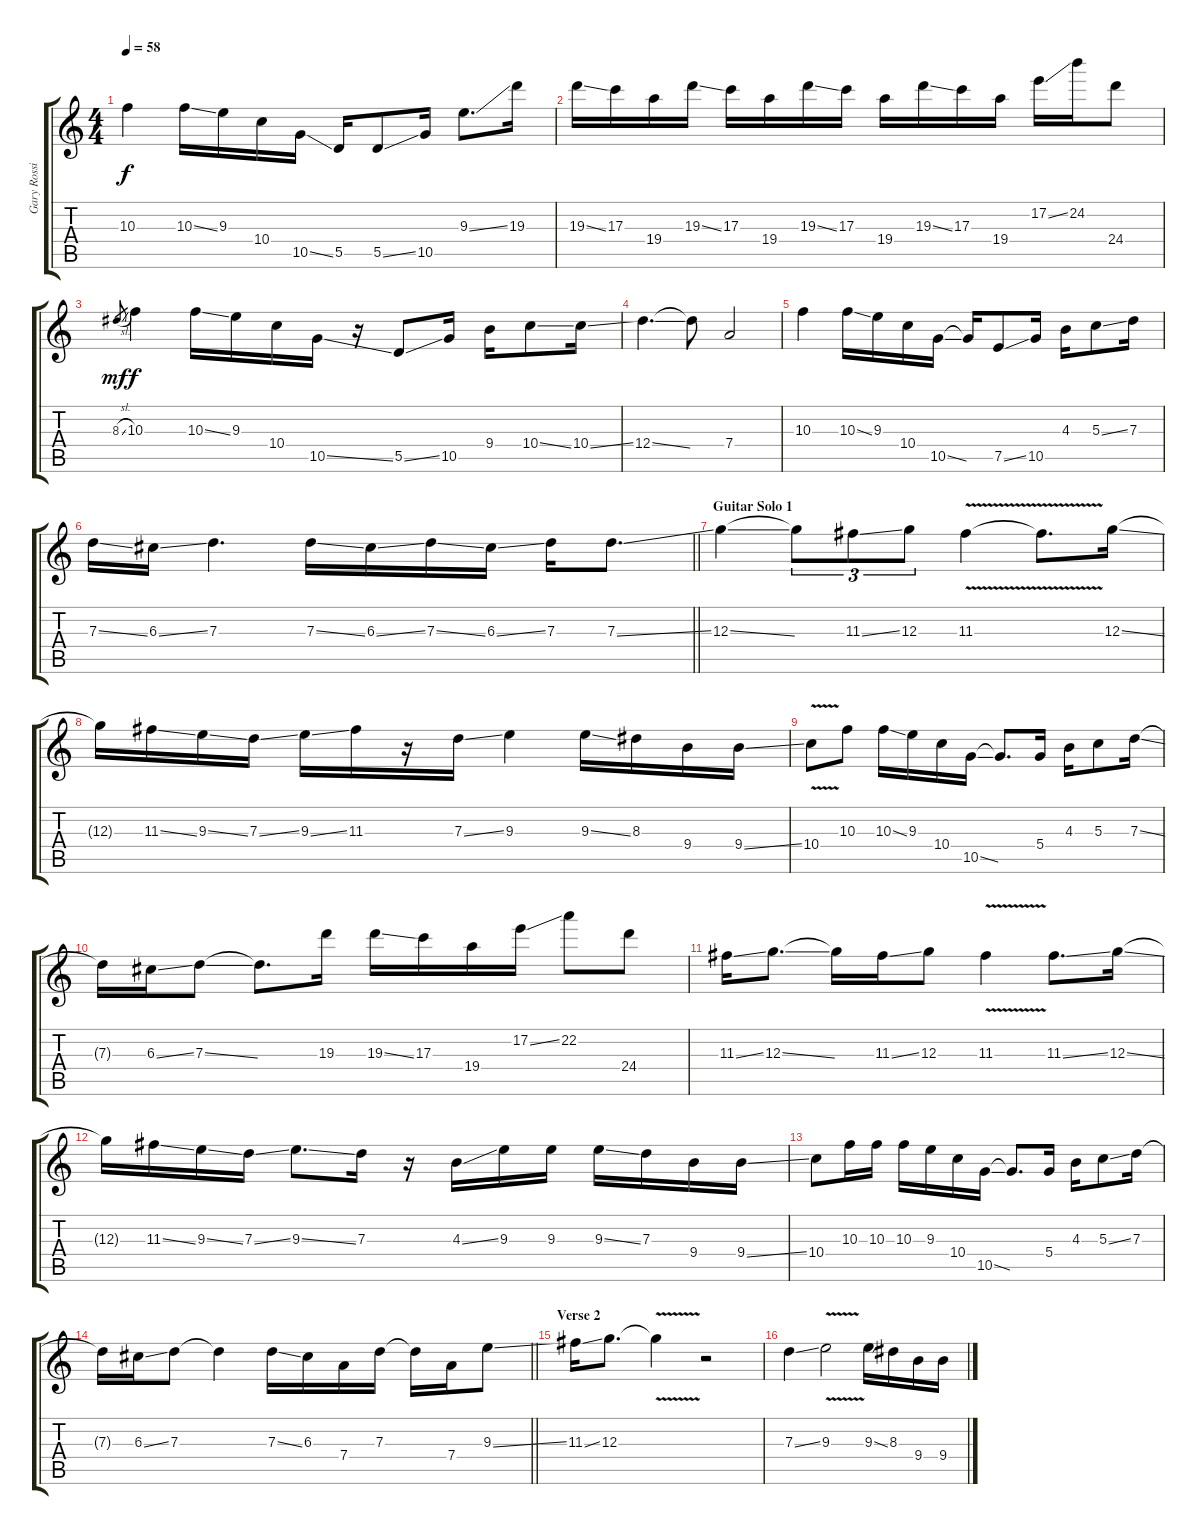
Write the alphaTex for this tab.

\track ("Gary Rossington" "Gary Rossi") {instrument overdrivenguitar}
\staff {score tabs}
\tuning (E4 B3 G3 D3 A2 E2) {hide}
\ts (4 4)
\tempo 58
\clef g2
\ks c
10.3.4{dy f} 10.3{ss}.16 9.3.16 10.4.16 10.5{ss}.16 5.5.16 5.5{ss}.8 10.5.16 9.3{ss}.8{d} 19.3.16 |
19.3{ss}.16 17.3.16 19.4.16 19.3{ss}.16 17.3.16 19.4.16 19.3{ss}.16 17.3.16 19.4.16 19.3{ss}.16 17.3.16 19.4.16 17.2{ss}.16 24.2.16 24.4.8 |
8.3{sl}.8{gr dy mf} 10.3.4{dy f} 10.3{ss}.16 9.3.16 10.4.16 10.5{ss}.16 r.16 5.5{ss}.8 10.5.16 9.4.16 10.4{ss}.8 10.4{ss}.16 |
12.4{ss}.4{d} 12.4{t}.8 7.4.2 |
10.3.4 10.3{ss}.16 9.3.16 10.4.16 10.5{ss}.16 10.5{t}.16 7.5{ss}.8 10.5.16 4.3.16 5.3{ss}.8 7.3.16 |
\barLineRight lightlight
7.3{ss}.16 6.3{ss}.16 7.3.4{d} 7.3{ss}.16 6.3{ss}.16 7.3{ss}.16 6.3{ss}.16 7.3.16 7.3{ss}.8{d} |
\section ("" "Guitar Solo 1")
12.3{ss}.4{volume 13} 12.3{t}.8{tu (3 2)} 11.3{ss}.8{tu (3 2)} 12.3.8{tu (3 2)} 11.3{v}.4 11.3{t}.8{d} 12.3{ss}.16 |
12.3{t}.16 11.3{ss}.16 9.3{ss}.16 7.3{ss}.16 9.3{ss}.16 11.3.16 r.16 7.3{ss}.16 9.3.4 9.3{ss}.16 8.3.16 9.4.16 9.4{ss}.16 |
10.4{v}.8 10.3.8 10.3{ss}.16 9.3.16 10.4.16 10.5{ss}.16 10.5{t}.8{d} 5.4.16 4.3.16 5.3.8 7.3{ss}.16 |
7.3{t}.16 6.3{ss}.16 7.3{ss}.8 7.3{t}.8{d} 19.3.16 19.3{ss}.16 17.3.16 19.4.16 17.2{ss}.16 22.2.8 24.4.8 |
11.3{ss}.16 12.3{ss}.8{d} 12.3{t}.16 11.3{ss}.16 12.3.8 11.3{v}.4 11.3{ss}.8{d} 12.3{ss}.16 |
12.3{t}.16 11.3{ss}.16 9.3{ss}.16 7.3{ss}.16 9.3{ss}.8{d} 7.3.16 r.16 4.3{ss}.16 9.3.16 9.3.16 9.3{ss}.16 7.3.16 9.4.16 9.4{ss}.16 |
10.4.8 10.3.16 10.3.16 10.3.16 9.3.16 10.4.16 10.5{ss}.16 10.5{t}.8{d} 5.4.16 4.3.16 5.3{ss}.8 7.3.16 |
\barLineRight lightlight
7.3{t}.16 6.3{ss}.16 7.3.8 7.3{t}.4 7.3{ss}.16 6.3.16 7.4.16 7.3.16 7.3{t}.16 7.4.16 9.3{ss}.8 |
\section ("" "Verse 2")
11.3{ss}.16 12.3.8{d} 12.3{v t}.4 r.2 |
7.3{ss}.4 9.3{v}.2 9.3{ss}.16 8.3.16 9.4.16 9.4.16
